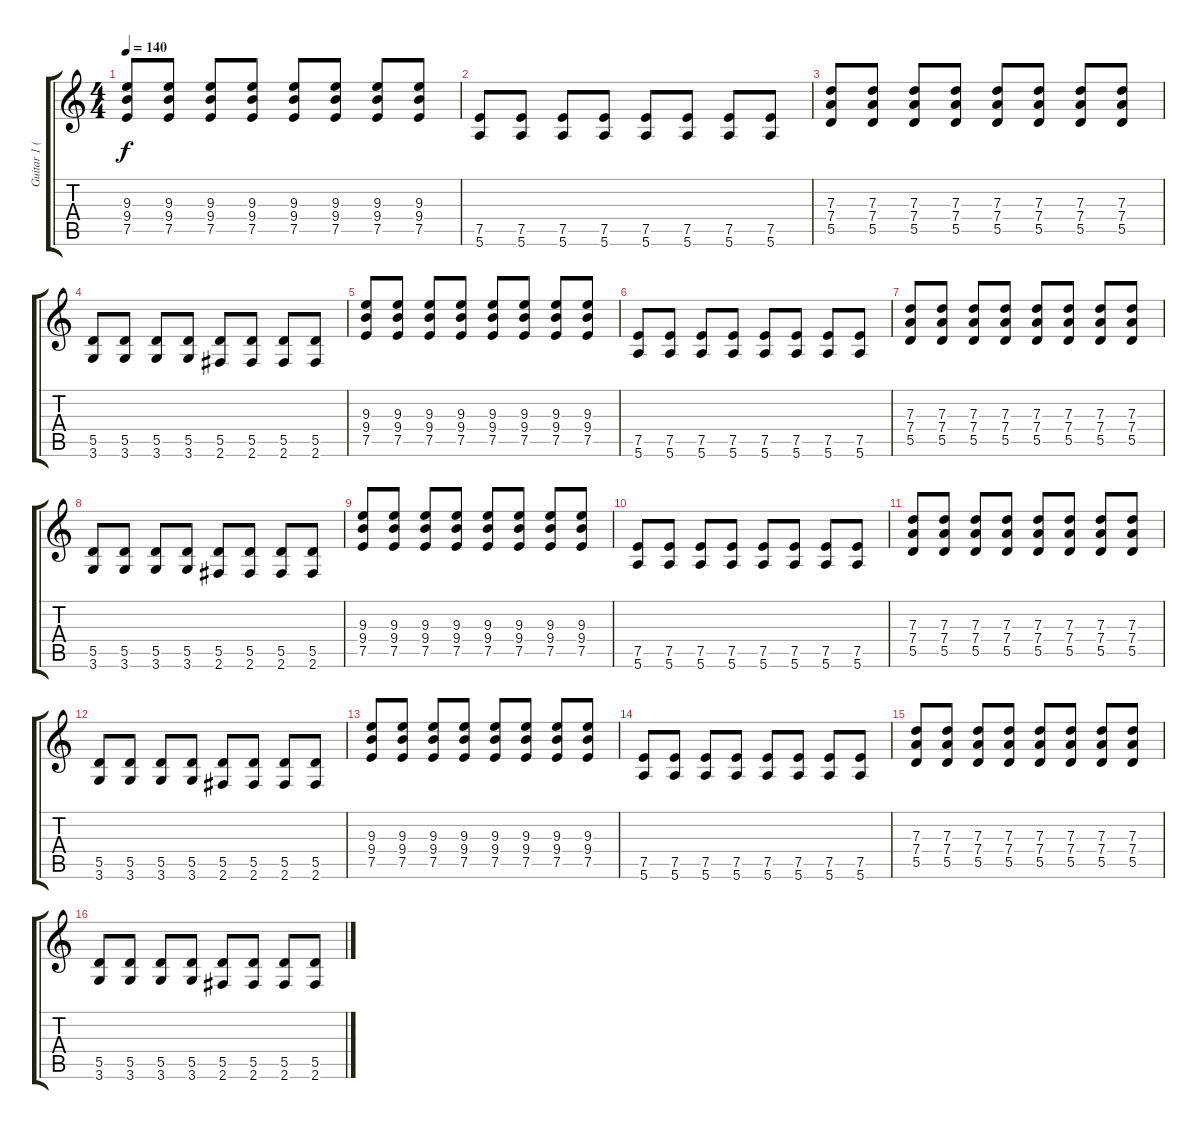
\track ("Guitar 1 (Saboter)" "Guitar 1 (") {instrument distortionguitar}
\staff {score tabs}
\tuning (E4 B3 G3 D3 A2 E2) {hide}
\ts (4 4)
\tempo 140
\clef g2
\ks c
(9.3 9.4 7.5).8{dy f} (9.3 9.4 7.5).8 (9.3 9.4 7.5).8 (9.3 9.4 7.5).8 (9.3 9.4 7.5).8 (9.3 9.4 7.5).8 (9.3 9.4 7.5).8 (9.3 9.4 7.5).8 |
(7.5 5.6).8 (7.5 5.6).8 (7.5 5.6).8 (7.5 5.6).8 (7.5 5.6).8 (7.5 5.6).8 (7.5 5.6).8 (7.5 5.6).8 |
(7.3 7.4 5.5).8 (7.3 7.4 5.5).8 (7.3 7.4 5.5).8 (7.3 7.4 5.5).8 (7.3 7.4 5.5).8 (7.3 7.4 5.5).8 (7.3 7.4 5.5).8 (7.3 7.4 5.5).8 |
(5.5 3.6).8 (5.5 3.6).8 (5.5 3.6).8 (5.5 3.6).8 (5.5 2.6).8 (5.5 2.6).8 (5.5 2.6).8 (5.5 2.6).8 |
(9.3 9.4 7.5).8 (9.3 9.4 7.5).8 (9.3 9.4 7.5).8 (9.3 9.4 7.5).8 (9.3 9.4 7.5).8 (9.3 9.4 7.5).8 (9.3 9.4 7.5).8 (9.3 9.4 7.5).8 |
(7.5 5.6).8 (7.5 5.6).8 (7.5 5.6).8 (7.5 5.6).8 (7.5 5.6).8 (7.5 5.6).8 (7.5 5.6).8 (7.5 5.6).8 |
(7.3 7.4 5.5).8 (7.3 7.4 5.5).8 (7.3 7.4 5.5).8 (7.3 7.4 5.5).8 (7.3 7.4 5.5).8 (7.3 7.4 5.5).8 (7.3 7.4 5.5).8 (7.3 7.4 5.5).8 |
(5.5 3.6).8 (5.5 3.6).8 (5.5 3.6).8 (5.5 3.6).8 (5.5 2.6).8 (5.5 2.6).8 (5.5 2.6).8 (5.5 2.6).8 |
(9.3 9.4 7.5).8 (9.3 9.4 7.5).8 (9.3 9.4 7.5).8 (9.3 9.4 7.5).8 (9.3 9.4 7.5).8 (9.3 9.4 7.5).8 (9.3 9.4 7.5).8 (9.3 9.4 7.5).8 |
(7.5 5.6).8 (7.5 5.6).8 (7.5 5.6).8 (7.5 5.6).8 (7.5 5.6).8 (7.5 5.6).8 (7.5 5.6).8 (7.5 5.6).8 |
(7.3 7.4 5.5).8 (7.3 7.4 5.5).8 (7.3 7.4 5.5).8 (7.3 7.4 5.5).8 (7.3 7.4 5.5).8 (7.3 7.4 5.5).8 (7.3 7.4 5.5).8 (7.3 7.4 5.5).8 |
(5.5 3.6).8 (5.5 3.6).8 (5.5 3.6).8 (5.5 3.6).8 (5.5 2.6).8 (5.5 2.6).8 (5.5 2.6).8 (5.5 2.6).8 |
(9.3 9.4 7.5).8 (9.3 9.4 7.5).8 (9.3 9.4 7.5).8 (9.3 9.4 7.5).8 (9.3 9.4 7.5).8 (9.3 9.4 7.5).8 (9.3 9.4 7.5).8 (9.3 9.4 7.5).8 |
(7.5 5.6).8 (7.5 5.6).8 (7.5 5.6).8 (7.5 5.6).8 (7.5 5.6).8 (7.5 5.6).8 (7.5 5.6).8 (7.5 5.6).8 |
(7.3 7.4 5.5).8 (7.3 7.4 5.5).8 (7.3 7.4 5.5).8 (7.3 7.4 5.5).8 (7.3 7.4 5.5).8 (7.3 7.4 5.5).8 (7.3 7.4 5.5).8 (7.3 7.4 5.5).8 |
(5.5 3.6).8 (5.5 3.6).8 (5.5 3.6).8 (5.5 3.6).8 (5.5 2.6).8 (5.5 2.6).8 (5.5 2.6).8 (5.5 2.6).8
